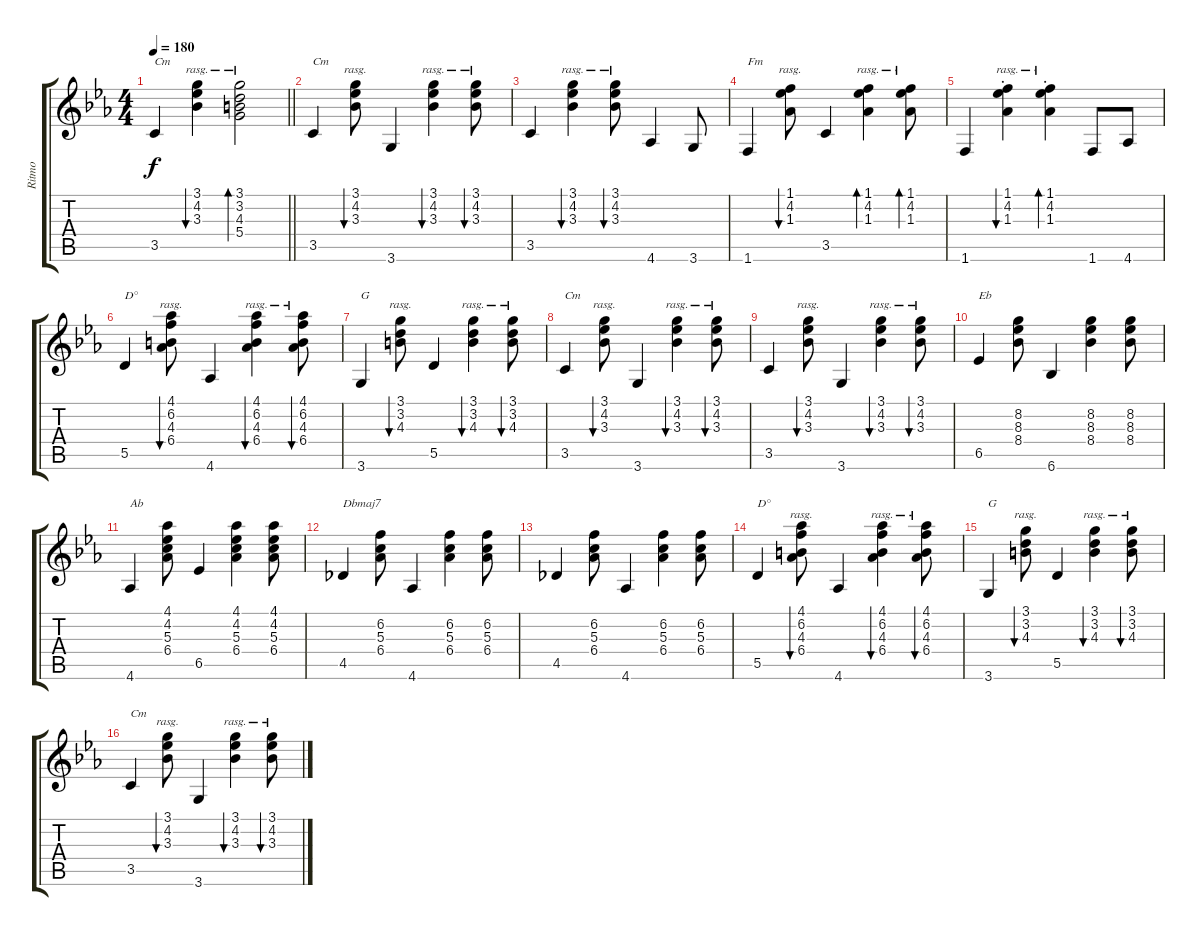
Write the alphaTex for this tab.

\track ("Ritmo" "Ritmo") {instrument electricguitarclean}
\staff {score tabs}
\tuning (E4 B3 G3 D3 A2 E2) {hide}
\ts (4 4)
\tempo 180
\clef g2
\barLineRight lightlight
\ks eb
3.5.4{txt "Cm" dy f} (3.1 4.2 3.3).4{bu 120 rasg ii} (3.1 3.2 4.3 5.4).2{bd 30 rasg ii} |
3.5.4{txt "Cm"} (3.1 4.2 3.3).8{bu 120 rasg ii} 3.6.4 (3.1 4.2 3.3).4{bu 120 rasg ii} (3.1 4.2 3.3).8{bu 120 rasg ii} |
3.5.4 (3.1 4.2 3.3).4{bu 120 rasg ii} (3.1 4.2 3.3).8{bu 120 rasg ii} 4.6.4 3.6.8 |
1.6.4{txt "Fm"} (1.1 4.2 1.3).8{bu 120 rasg ii} 3.5.4 (1.1 4.2 1.3).4{bd 120 rasg ii} (1.1 4.2 1.3).8{bd 120 rasg ii} |
1.6.4 (1.1 4.2{st} 1.3).4{bu 120 rasg ii} (1.1 4.2{st} 1.3).4{bd 120 rasg ii} 1.6.8 4.6.8 |
5.5.4{txt "D°"} (4.1 6.2 4.3 6.4).8{bu 120 rasg ii} 4.6.4 (4.1 6.2 4.3 6.4).4{bu 120 rasg ii} (4.1 6.2 4.3 6.4).8{bu 120 rasg ii} |
3.6.4{txt "G"} (3.1 3.2 4.3).8{bu 120 rasg ii} 5.5.4 (3.1 3.2 4.3).4{bu 120 rasg ii} (3.1 3.2 4.3).8{bu 120 rasg ii} |
3.5.4{txt "Cm"} (3.1 4.2 3.3).8{bu 120 rasg ii} 3.6.4 (3.1 4.2 3.3).4{bu 120 rasg ii} (3.1 4.2 3.3).8{bu 120 rasg ii} |
3.5.4 (3.1 4.2 3.3).8{bu 120 rasg ii} 3.6.4 (3.1 4.2 3.3).4{bu 120 rasg ii} (3.1 4.2 3.3).8{bu 120 rasg ii} |
6.5.4{txt "Eb"} (8.2 8.3 8.4).8 6.6.4 (8.2 8.3 8.4).4 (8.2 8.3 8.4).8 |
4.6.4{txt "Ab"} (4.1 4.2 5.3 6.4).8 6.5.4 (4.1 4.2 5.3 6.4).4 (4.1 4.2 5.3 6.4).8 |
4.5.4{txt "Dbmaj7"} (6.2 5.3 6.4).8 4.6.4 (6.2 5.3 6.4).4 (6.2 5.3 6.4).8 |
4.5.4 (6.2 5.3 6.4).8 4.6.4 (6.2 5.3 6.4).4 (6.2 5.3 6.4).8 |
5.5.4{txt "D°"} (4.1 6.2 4.3 6.4).8{bu 120 rasg ii} 4.6.4 (4.1 6.2 4.3 6.4).4{bu 120 rasg ii} (4.1 6.2 4.3 6.4).8{bu 120 rasg ii} |
3.6.4{txt "G"} (3.1 3.2 4.3).8{bu 120 rasg ii} 5.5.4 (3.1 3.2 4.3).4{bu 120 rasg ii} (3.1 3.2 4.3).8{bu 120 rasg ii} |
3.5.4{txt "Cm"} (3.1 4.2 3.3).8{bu 120 rasg ii} 3.6.4 (3.1 4.2 3.3).4{bu 120 rasg ii} (3.1 4.2 3.3).8{bu 120 rasg ii}
